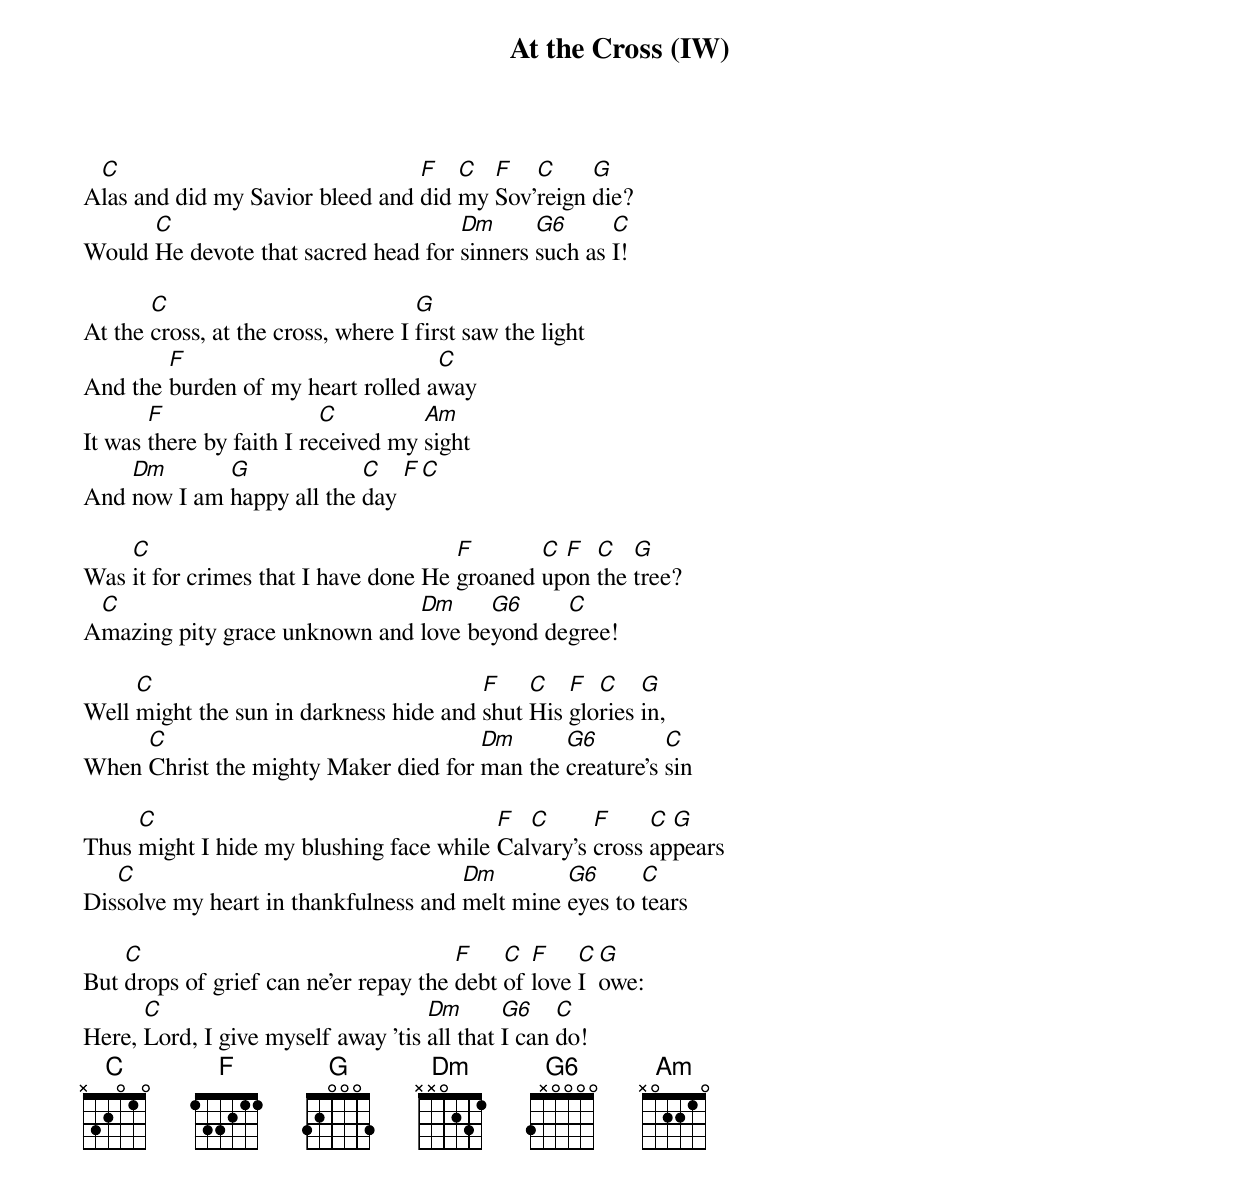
{title: At the Cross (IW)}
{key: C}
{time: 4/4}
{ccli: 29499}
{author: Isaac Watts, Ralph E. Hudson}
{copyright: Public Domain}

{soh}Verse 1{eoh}
A[C]las and did my Savior bleed and [F]did [C]my [F]Sov'[C]reign [G]die?
Would [C]He devote that sacred head for [Dm]sinners [G6]such as [C]I!

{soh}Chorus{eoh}
At the [C]cross, at the cross, where I [G]first saw the light
And the [F]burden of my heart rolled a[C]way
It was [F]there by faith I re[C]ceived my [Am]sight
And [Dm]now I am [G]happy all the [C]day [F][C]

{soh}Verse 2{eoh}
Was [C]it for crimes that I have done He [F]groaned [C]up[F]on [C]the [G]tree?
A[C]mazing pity grace unknown and [Dm]love be[G6]yond de[C]gree!

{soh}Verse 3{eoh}
Well [C]might the sun in darkness hide and [F]shut [C]His [F]glo[C]ries [G]in,
When [C]Christ the mighty Maker died for [Dm]man the [G6]creature's [C]sin

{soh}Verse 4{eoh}
Thus [C]might I hide my blushing face while [F]Cal[C]vary's [F]cross [C]ap[G]pears
Dis[C]solve my heart in thankfulness and [Dm]melt mine [G6]eyes to [C]tears

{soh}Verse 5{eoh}
But [C]drops of grief can ne'er repay the [F]debt [C]of [F]love [C]I [G]owe:
Here, [C]Lord, I give myself away 'tis [Dm]all that [G6]I can [C]do!
